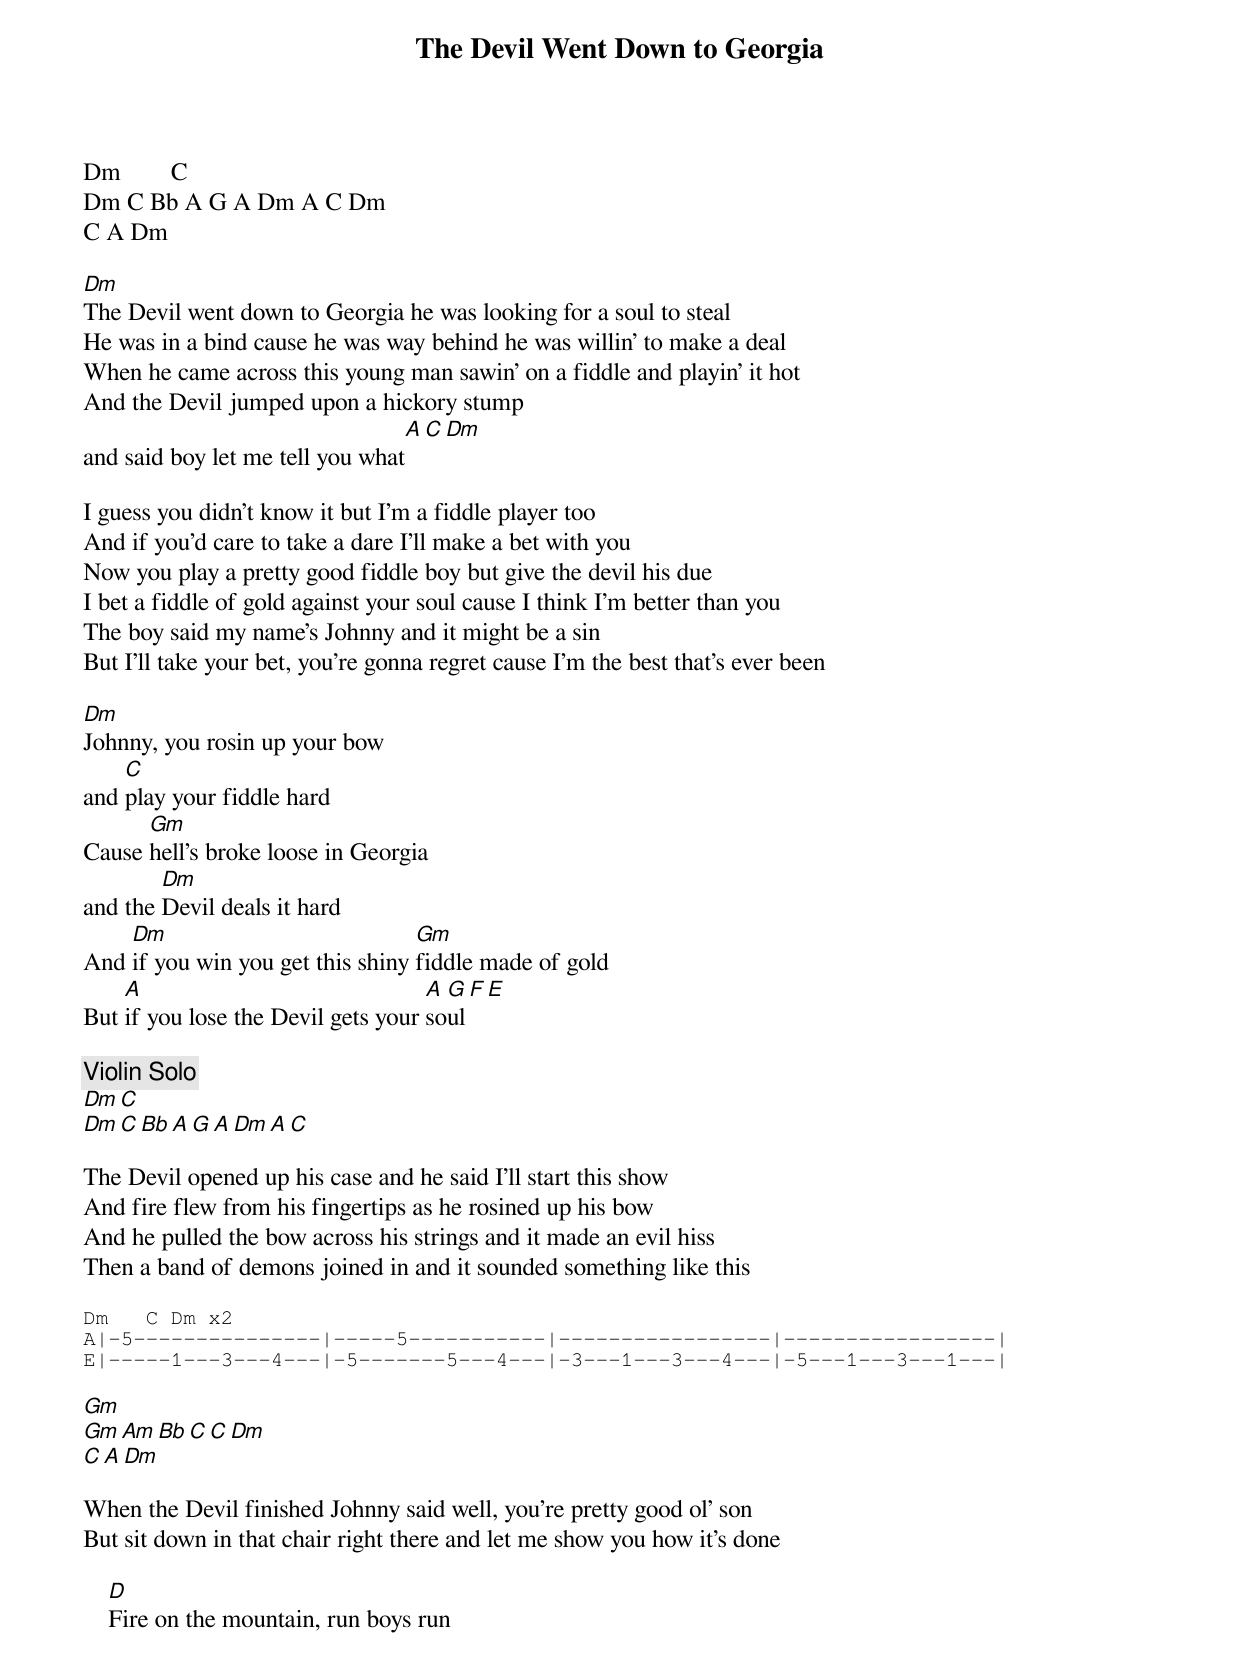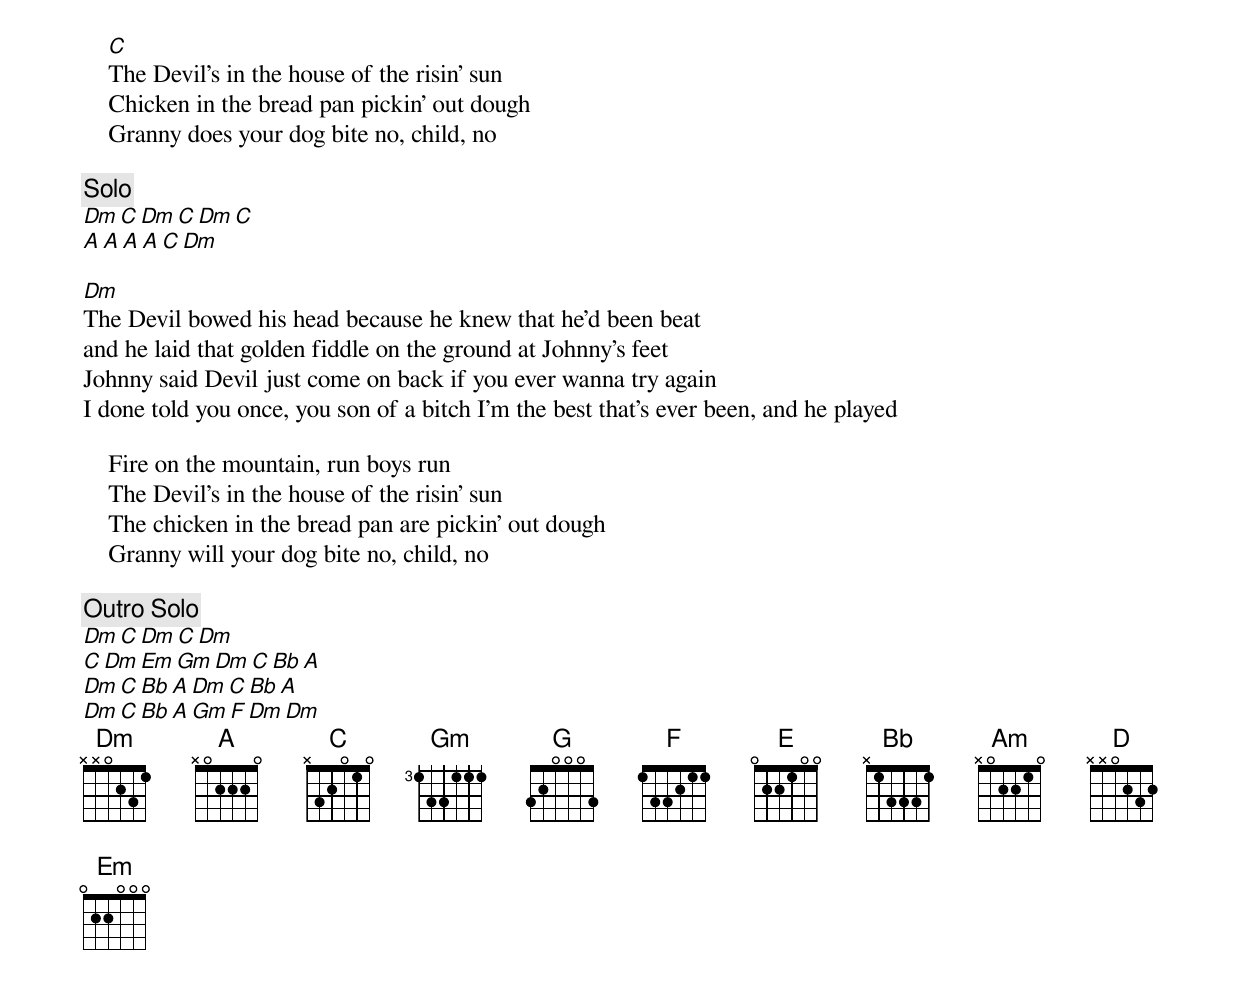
The Devil Went Down to Georgia

Dm        C
Dm C Bb A G A Dm A C Dm
C A Dm

Dm
The Devil went down to Georgia he was looking for a soul to steal
He was in a bind cause he was way behind he was willin' to make a deal
When he came across this young man sawin' on a fiddle and playin' it hot
And the Devil jumped upon a hickory stump
                                 A C Dm
and said boy let me tell you what

I guess you didn't know it but I'm a fiddle player too
And if you'd care to take a dare I'll make a bet with you
Now you play a pretty good fiddle boy but give the devil his due
I bet a fiddle of gold against your soul cause I think I'm better than you
The boy said my name's Johnny and it might be a sin
But I'll take your bet, you're gonna regret cause I'm the best that's ever been

Dm
Johnny, you rosin up your bow
    C
and play your fiddle hard
      Gm
Cause hell’s broke loose in Georgia
        Dm
and the Devil deals it hard
    Dm                            Gm
And if you win you get this shiny fiddle made of gold
    A                               A G F E
But if you lose the Devil gets your soul

[Violin Solo]
Dm        C
Dm C Bb A G A Dm A C

The Devil opened up his case and he said I'll start this show
And fire flew from his fingertips as he rosined up his bow
And he pulled the bow across his strings and it made an evil hiss
Then a band of demons joined in and it sounded something like this

Dm   C Dm x2
A|-5---------------|-----5-----------|-----------------|-----------------|
E|-----1---3---4---|-5-------5---4---|-3---1---3---4---|-5---1---3---1---|

Gm
Gm Am Bb C C Dm
C A Dm

When the Devil finished Johnny said well, you're pretty good ol' son
But sit down in that chair right there and let me show you how it's done

    D
    Fire on the mountain, run boys run
    C
    The Devil's in the house of the risin' sun
    Chicken in the bread pan pickin' out dough
    Granny does your dog bite no, child, no

[Solo]
Dm  C   Dm  C   Dm  C
A   A   A  A C Dm

Dm
The Devil bowed his head because he knew that he'd been beat
and he laid that golden fiddle on the ground at Johnny's feet
Johnny said Devil just come on back if you ever wanna try again
I done told you once, you son of a bitch I'm the best that's ever been, and he played

    Fire on the mountain, run boys run
    The Devil's in the house of the risin' sun
    The chicken in the bread pan are pickin' out dough
    Granny will your dog bite no, child, no

[Outro Solo]
Dm  C  Dm  C  Dm
C Dm Em Gm Dm C Bb A
Dm C Bb A  Dm C Bb A
Dm C Bb A Gm F  Dm Dm
